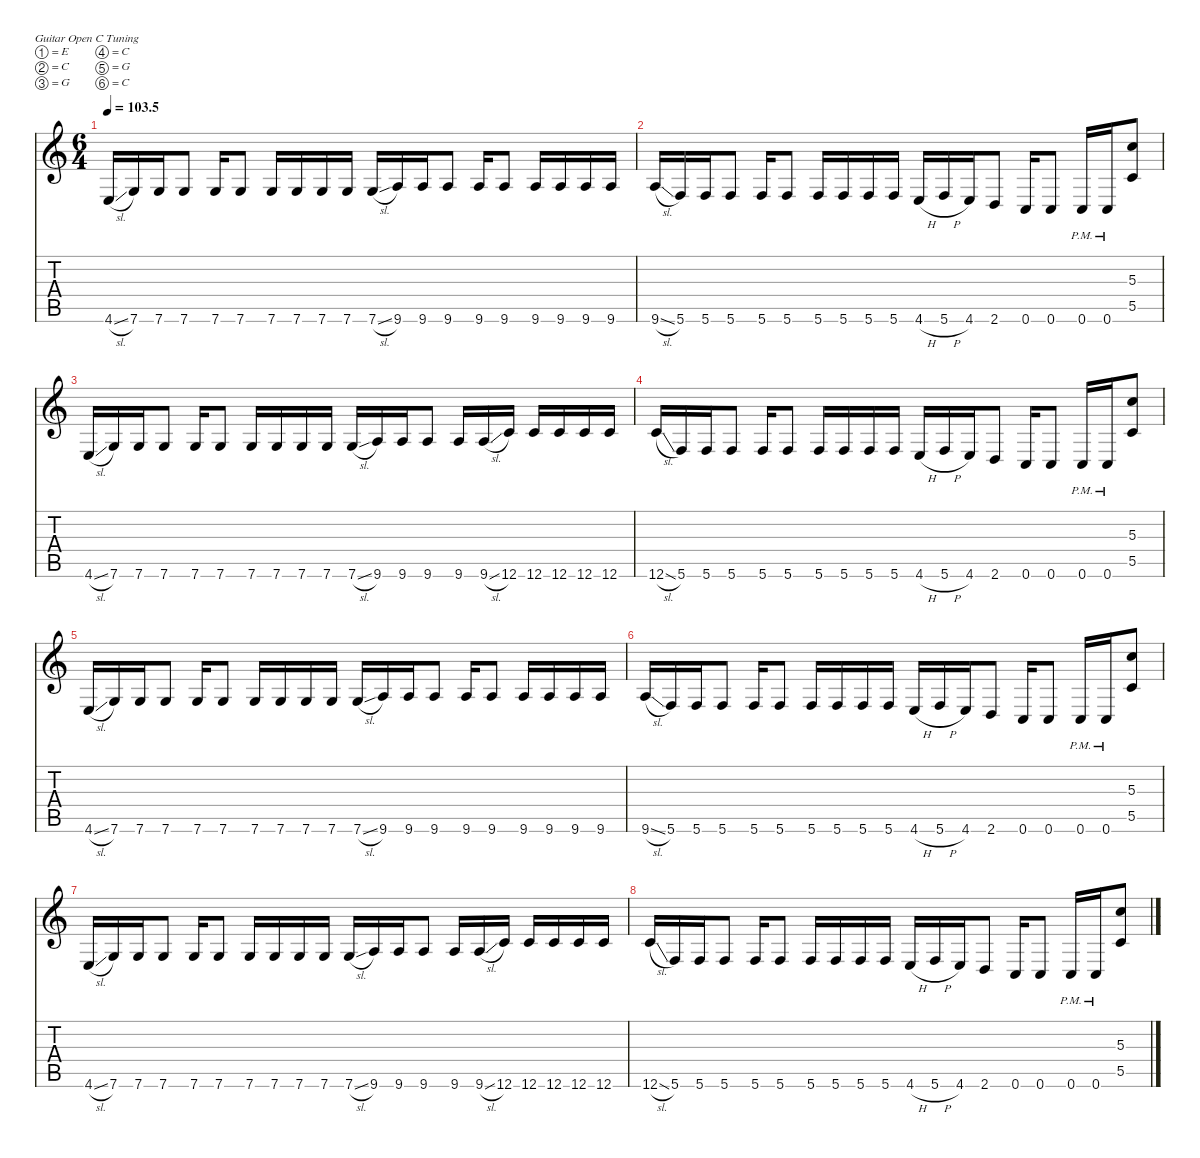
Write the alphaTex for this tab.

\defaultSystemsLayout 4
\hideDynamics
\bracketExtendMode nobrackets
\singleTrackTrackNamePolicy hidden
\multiTrackTrackNamePolicy hidden
\firstSystemTrackNameMode fullname
\firstSystemTrackNameOrientation horizontal
\otherSystemsTrackNameOrientation horizontal
\track ("Devin Townsend" "s.guit.") {mute instrument acousticguitarsteel}
\staff {score tabs}
\tuning (E4 C4 G3 C3 G2 C2)
\ts (6 4)
\tempo
103.5
\accidentals auto
\clef g2
\ottava regular
\simile none
\ks c
4.6{sl}.16{dy f beam Up} 7.6.16{beam Up} 7.6.16{beam Up} 7.6.8{beam Up} 7.6.16{beam Up} 7.6.8{beam Up} 7.6.16{beam Up} 7.6.16{beam Up} 7.6.16{beam Up} 7.6.16{beam Up} 7.6{sl}.16{beam Up} 9.6.16{beam Up} 9.6.16{beam Up} 9.6.8{beam Up} 9.6.16{beam Up} 9.6.8{beam Up} 9.6.16{beam Up} 9.6.16{beam Up} 9.6.16{beam Up} 9.6.16{beam Up} |
9.6{sl}.16{beam Up} 5.6.16{beam Up} 5.6.16{beam Up} 5.6.8{beam Up} 5.6.16{beam Up} 5.6.8{beam Up} 5.6.16{beam Up} 5.6.16{beam Up} 5.6.16{beam Up} 5.6.16{beam Up} 4.6{h}.16{beam Up} 5.6{h}.16{beam Up} 4.6.16{beam Up} 2.6.8{beam Up} 0.6.16{beam Up} 0.6.8{beam Up} 0.6{pm}.16{beam Up} 0.6{pm}.16{beam Up} (5.3 5.5).8{beam Up} |
4.6{sl}.16{beam Up} 7.6.16{beam Up} 7.6.16{beam Up} 7.6.8{beam Up} 7.6.16{beam Up} 7.6.8{beam Up} 7.6.16{beam Up} 7.6.16{beam Up} 7.6.16{beam Up} 7.6.16{beam Up} 7.6{sl}.16{beam Up} 9.6.16{beam Up} 9.6.16{beam Up} 9.6.8{beam Up} 9.6.16{beam Up} 9.6{sl}.16{beam Up} 12.6.16{beam Up} 12.6.16{beam Up} 12.6.16{beam Up} 12.6.16{beam Up} 12.6.16{beam Up} |
12.6{sl}.16{beam Up} 5.6.16{beam Up} 5.6.16{beam Up} 5.6.8{beam Up} 5.6.16{beam Up} 5.6.8{beam Up} 5.6.16{beam Up} 5.6.16{beam Up} 5.6.16{beam Up} 5.6.16{beam Up} 4.6{h}.16{beam Up} 5.6{h}.16{beam Up} 4.6.16{beam Up} 2.6.8{beam Up} 0.6.16{beam Up} 0.6.8{beam Up} 0.6{pm}.16{beam Up} 0.6{pm}.16{beam Up} (5.3 5.5).8{beam Up} |
4.6{sl}.16{beam Up} 7.6.16{beam Up} 7.6.16{beam Up} 7.6.8{beam Up} 7.6.16{beam Up} 7.6.8{beam Up} 7.6.16{beam Up} 7.6.16{beam Up} 7.6.16{beam Up} 7.6.16{beam Up} 7.6{sl}.16{beam Up} 9.6.16{beam Up} 9.6.16{beam Up} 9.6.8{beam Up} 9.6.16{beam Up} 9.6.8{beam Up} 9.6.16{beam Up} 9.6.16{beam Up} 9.6.16{beam Up} 9.6.16{beam Up} |
9.6{sl}.16{beam Up} 5.6.16{beam Up} 5.6.16{beam Up} 5.6.8{beam Up} 5.6.16{beam Up} 5.6.8{beam Up} 5.6.16{beam Up} 5.6.16{beam Up} 5.6.16{beam Up} 5.6.16{beam Up} 4.6{h}.16{beam Up} 5.6{h}.16{beam Up} 4.6.16{beam Up} 2.6.8{beam Up} 0.6.16{beam Up} 0.6.8{beam Up} 0.6{pm}.16{beam Up} 0.6{pm}.16{beam Up} (5.3 5.5).8{beam Up} |
4.6{sl}.16{beam Up} 7.6.16{beam Up} 7.6.16{beam Up} 7.6.8{beam Up} 7.6.16{beam Up} 7.6.8{beam Up} 7.6.16{beam Up} 7.6.16{beam Up} 7.6.16{beam Up} 7.6.16{beam Up} 7.6{sl}.16{beam Up} 9.6.16{beam Up} 9.6.16{beam Up} 9.6.8{beam Up} 9.6.16{beam Up} 9.6{sl}.16{beam Up} 12.6.16{beam Up} 12.6.16{beam Up} 12.6.16{beam Up} 12.6.16{beam Up} 12.6.16{beam Up} |
12.6{sl}.16{beam Up} 5.6.16{beam Up} 5.6.16{beam Up} 5.6.8{beam Up} 5.6.16{beam Up} 5.6.8{beam Up} 5.6.16{beam Up} 5.6.16{beam Up} 5.6.16{beam Up} 5.6.16{beam Up} 4.6{h}.16{beam Up} 5.6{h}.16{beam Up} 4.6.16{beam Up} 2.6.8{beam Up} 0.6.16{beam Up} 0.6.8{beam Up} 0.6{pm}.16{beam Up} 0.6{pm}.16{beam Up} (5.3 5.5).8{beam Up}
